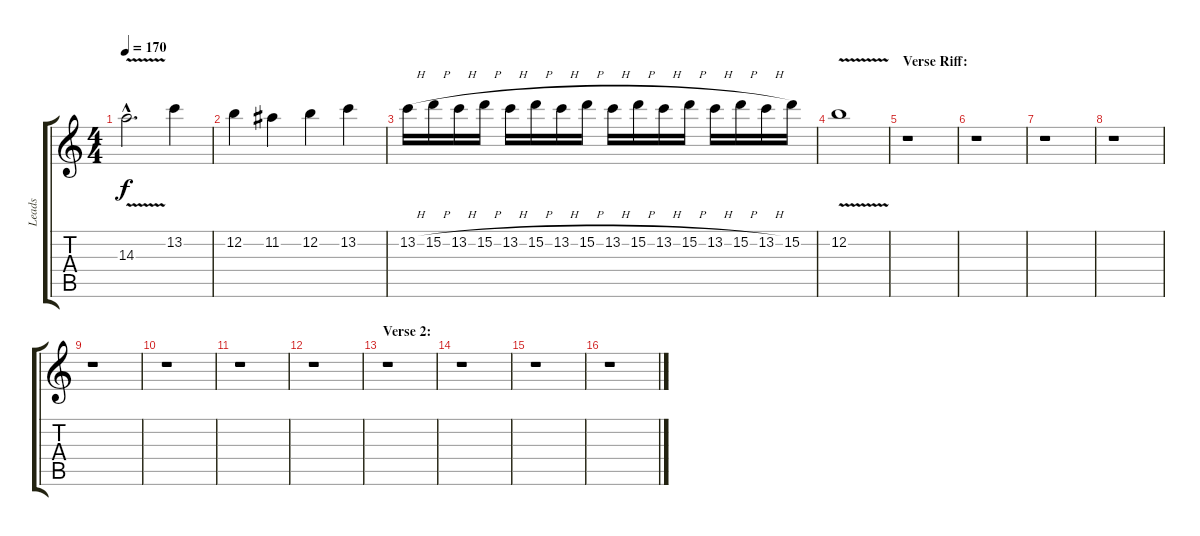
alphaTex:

\track ("Leads" "Leads") {instrument distortionguitar}
\staff {score tabs}
\tuning (E4 B3 G3 D3 A2 E2) {hide}
\ts (4 4)
\tempo 170
\clef g2
\ks c
14.3{v hac}.2{d dy f} 13.2.4 |
12.2.4 11.2.4 12.2.4 13.2.4 |
13.2{h}.16 15.2{h}.16 13.2{h}.16 15.2{h}.16 13.2{h}.16 15.2{h}.16 13.2{h}.16 15.2{h}.16 13.2{h}.16 15.2{h}.16 13.2{h}.16 15.2{h}.16 13.2{h}.16 15.2{h}.16 13.2{h}.16 15.2.16 |
12.2{v}.1 |
\section ("" "Verse Riff:")
r.1 |
r.1 |
r.1 |
r.1 |
r.1 |
r.1 |
r.1 |
r.1 |
\section ("" "Verse 2:")
r.1 |
r.1 |
r.1 |
r.1
